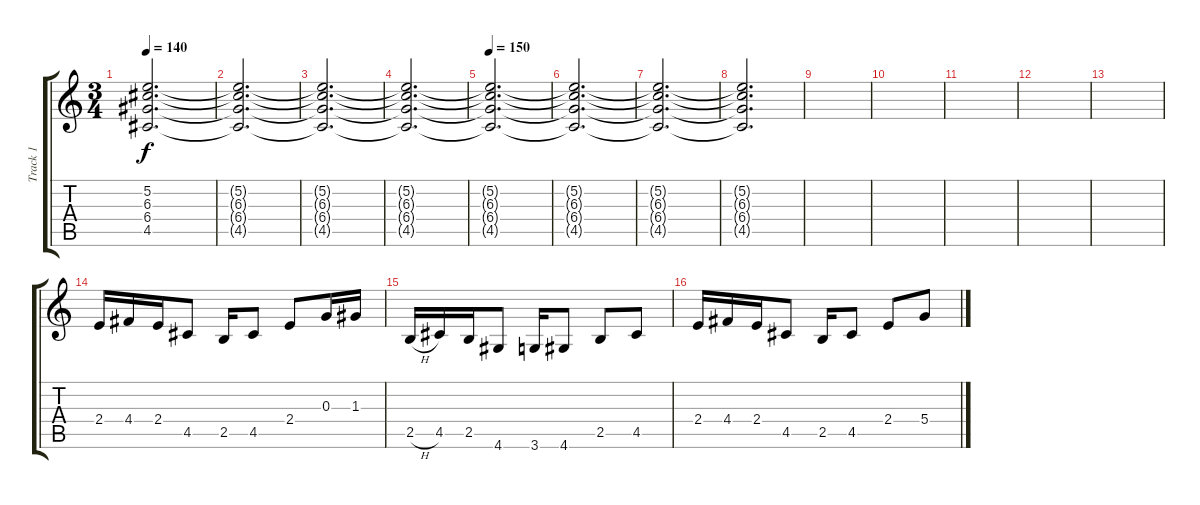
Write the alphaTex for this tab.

\track ("Track 1" "Track 1") {instrument electricguitarjazz}
\staff {score tabs}
\tuning (E4 B3 G3 D3 A2 E2) {hide}
\ts (3 4)
\tempo 140
\clef g2
\ks c
(5.2 6.3 6.4 4.5).2{d dy f volume 6} |
(5.2{t} 6.3{t} 6.4{t} 4.5{t}).2{d} |
(5.2{t} 6.3{t} 6.4{t} 4.5{t}).2{d} |
(5.2{t} 6.3{t} 6.4{t} 4.5{t}).2{d} |
\tempo 150
(5.2{t} 6.3{t} 6.4{t} 4.5{t}).2{d} |
(5.2{t} 6.3{t} 6.4{t} 4.5{t}).2{d} |
(5.2{t} 6.3{t} 6.4{t} 4.5{t}).2{d} |
(5.2{t} 6.3{t} 6.4{t} 4.5{t}).2{d} |
|
|
|
|
|
2.4.16{volume 13} 4.4.16 2.4.16 4.5.8 2.5.16 4.5.8 2.4.8 0.3.16 1.3.16 |
2.5{h}.16 4.5.16 2.5.16 4.6.8 3.6.16 4.6.8 2.5.8 4.5.8 |
2.4.16 4.4.16 2.4.16 4.5.8 2.5.16 4.5.8 2.4.8 5.4.8
